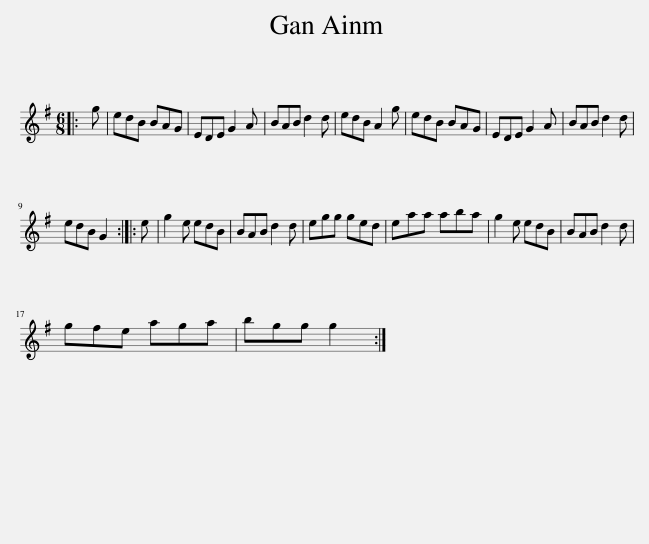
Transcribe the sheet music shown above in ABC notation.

X:1
L:1/8
M:6/8
I:linebreak $
K:G
V:1 treble
V:1
|: g | edB BAG | EDE G2 A | BAB d2 d | edB A2 g | %5
 edB BAG | EDE G2 A | BAB d2 d |$ edB G2 :: e | %10
 g2 e edB | BAB d2 d | egg ged | eaa aba | g2 e edB | %15
 BAB d2 d |$ gfe aga | bgg g2 :| %18
